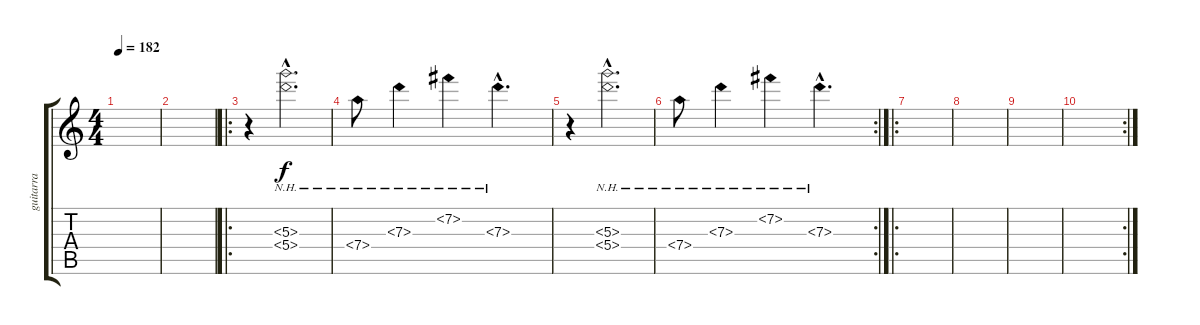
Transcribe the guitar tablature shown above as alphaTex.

\track ("guitarra" "guitarra") {instrument electricguitarjazz}
\staff {score tabs}
\tuning (E4 B3 G3 D3 A2 E2) {hide}
\ts (4 4)
\tempo 182
\clef g2
\ks c
|
|
\ro
r.4 (5.3{nh hac} 5.4{nh hac}).2{d} |
7.4{nh}.8 7.3{nh}.4 7.2{nh}.4 7.3{nh hac}.4{d} |
r.4 (5.3{nh hac} 5.4{nh hac}).2{d} |
\rc 2
7.4{nh}.8 7.3{nh}.4 7.2{nh}.4 7.3{nh hac}.4{d} |
\ro
|
|
|
\rc 2
